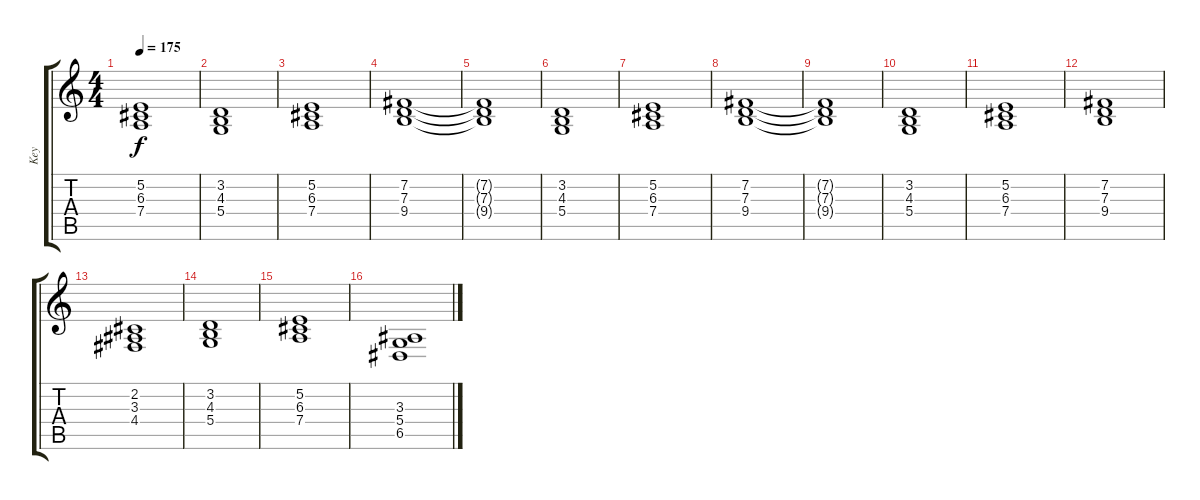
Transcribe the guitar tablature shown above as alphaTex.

\track ("Key" "Key") {instrument stringensemble1}
\staff {score tabs}
\tuning (E4 B3 G3 D3 A2 D2) {hide}
\ts (4 4)
\tempo 175
\clef g2
\ks c
(5.2 6.3 7.4).1{dy f} |
(3.2 4.3 5.4).1 |
(5.2 6.3 7.4).1 |
(7.2 7.3 9.4).1 |
(7.2{t} 7.3{t} 9.4{t}).1 |
(3.2 4.3 5.4).1 |
(5.2 6.3 7.4).1 |
(7.2 7.3 9.4).1 |
(7.2{t} 7.3{t} 9.4{t}).1 |
(3.2 4.3 5.4).1 |
(5.2 6.3 7.4).1 |
(7.2 7.3 9.4).1 |
(2.2 3.3 4.4).1 |
(3.2 4.3 5.4).1 |
(5.2 6.3 7.4).1 |
(3.3 5.4 6.5).1
